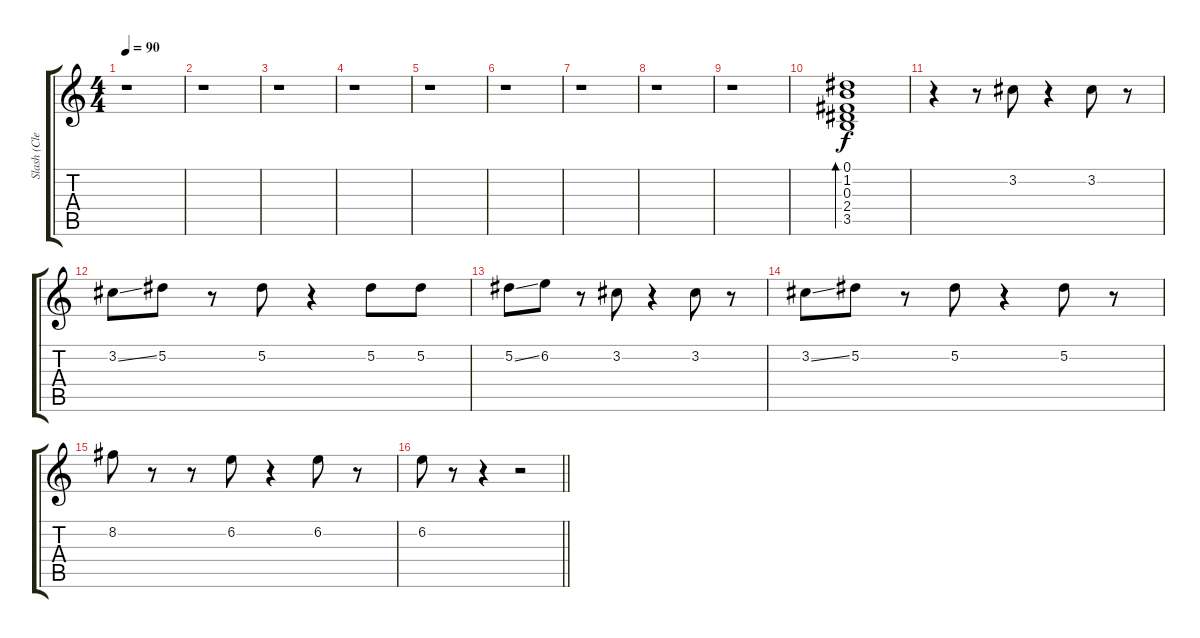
\track ("Slash (Clean Guitar)" "Slash (Cle") {instrument electricguitarclean}
\staff {score tabs}
\tuning (Eb4 Bb3 Gb3 Db3 Ab2 Eb2) {hide}
\ts (4 4)
\tempo 90
\clef g2
\ks c
r.1{dy f} |
r.1 |
r.1 |
r.1 |
r.1 |
r.1 |
r.1 |
r.1 |
r.1 |
(0.1 1.2 0.3 2.4 3.5).1{bd 120} |
r.4 r.8 3.2.8 r.4 3.2.8 r.8 |
3.2{ss}.8 5.2.8 r.8 5.2.8 r.4 5.2.8 5.2.8 |
5.2{ss}.8 6.2.8 r.8 3.2.8 r.4 3.2.8 r.8 |
3.2{ss}.8 5.2.8 r.8 5.2.8 r.4 5.2.8 r.8 |
8.2.8 r.8 r.8 6.2.8 r.4 6.2.8 r.8 |
\barLineRight lightlight
6.2.8 r.8 r.4 r.2
